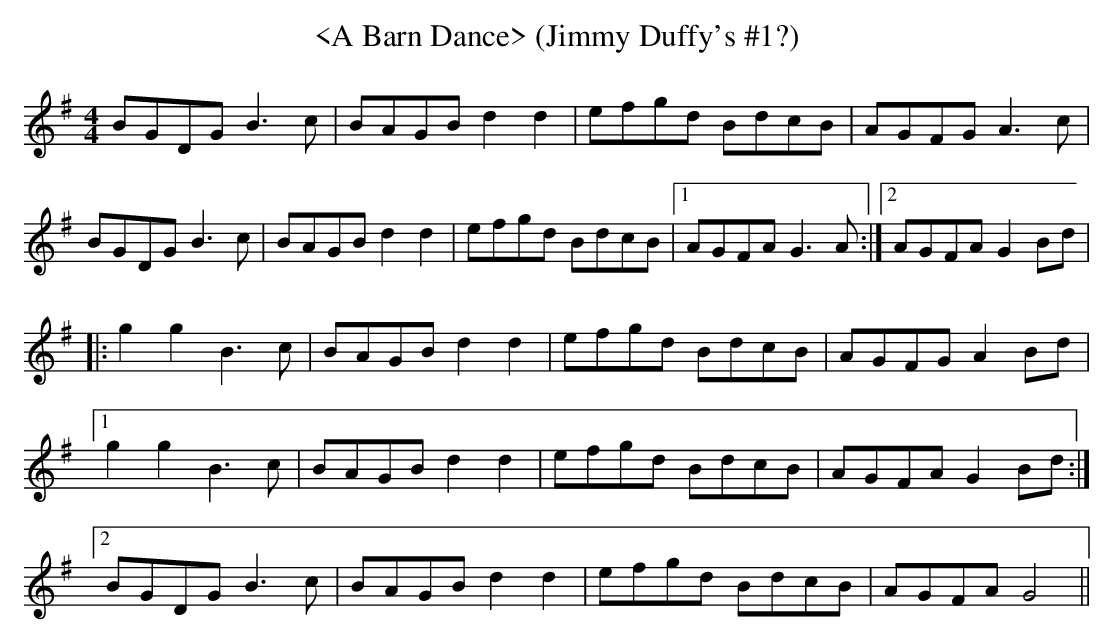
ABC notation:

X:1
T:<A Barn Dance> (Jimmy Duffy's #1?)
M:4/4
L:1/8
K:G
BGDG B3c|BAGB d2d2|efgd BdcB|AGFG A3c|
BGDG B3c|BAGB d2d2|efgd BdcB|1 AGFA G3A:|2 AGFA G2Bd|
|:g2g2 B3c|BAGB d2d2|efgd BdcB|AGFG A2Bd|
[1 g2g2 B3c|BAGB d2d2|efgd BdcB|AGFA G2Bd:|
[2 BGDG B3c|BAGB d2d2|efgd BdcB|AGFA G4||
